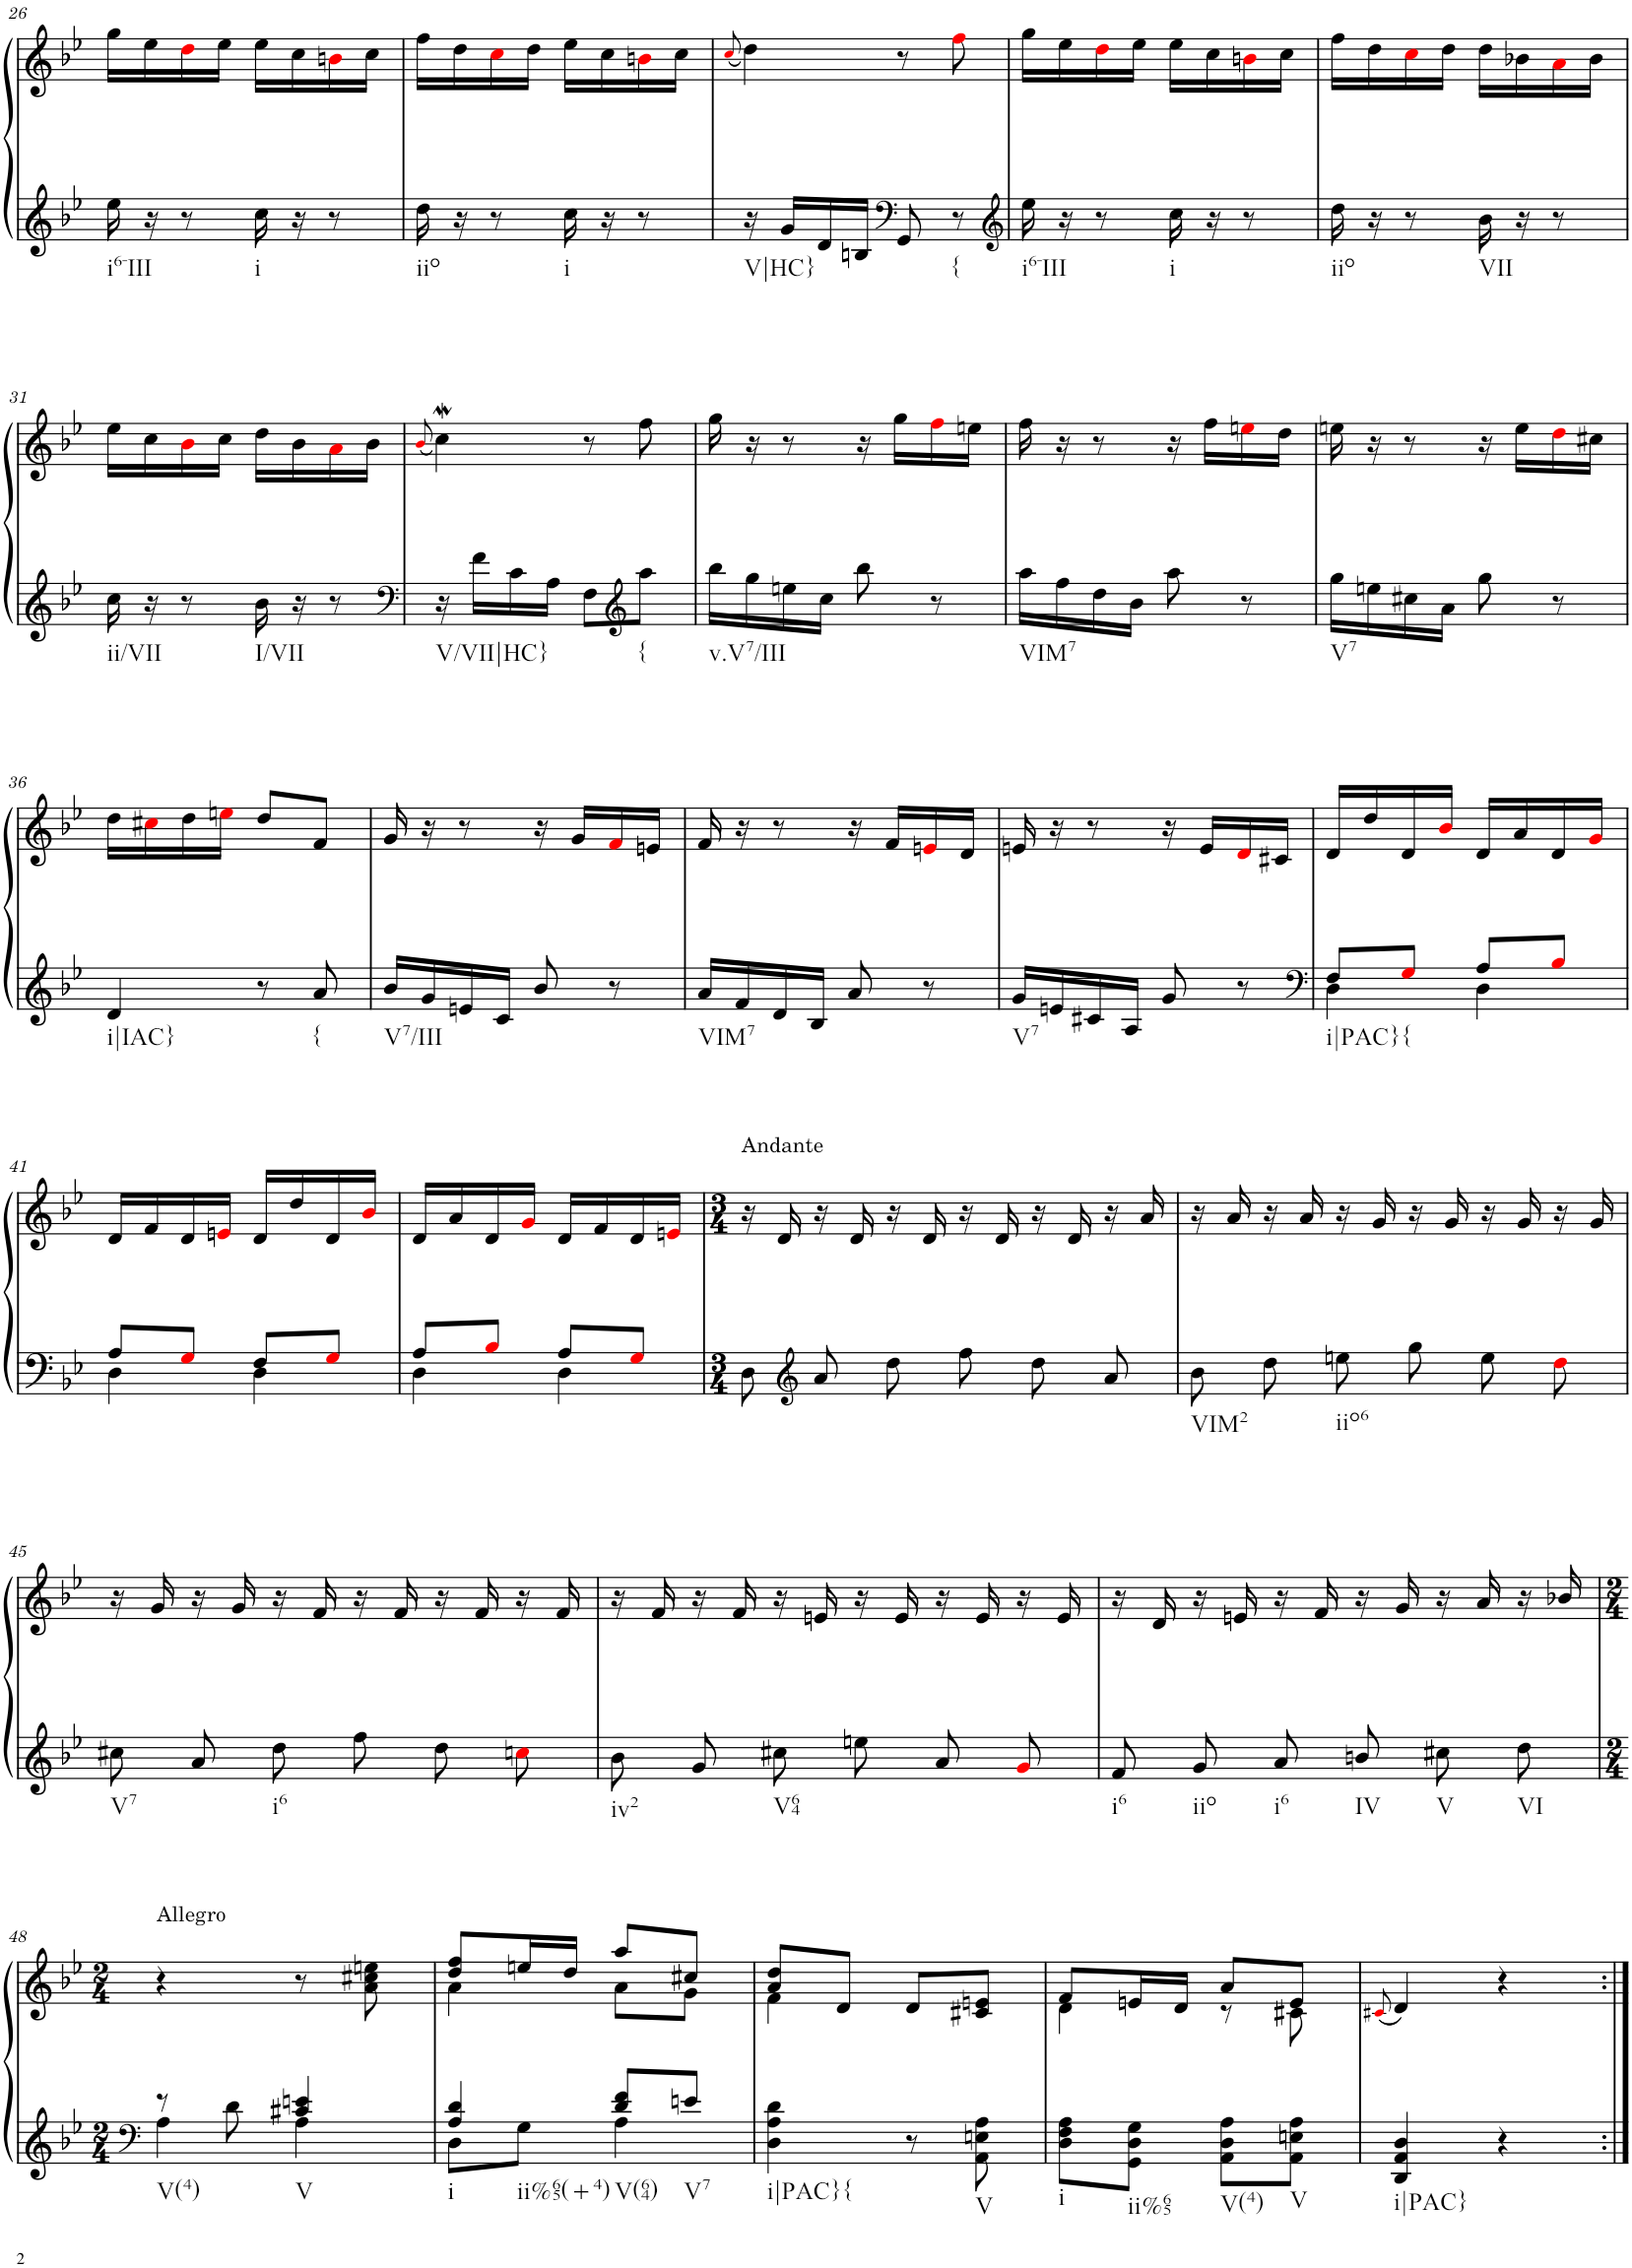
**kern	**kern
*part1	*part1
*staff2	*staff1
*I"Piano	*
*I'Pno.	*
!!LO:PB:g=z
*clefG2	*clefG2
*k[b-e-]	*k[b-e-]
*M2/4	*M2/4
=26	=26
!LO:TX:b:t=i6-III	!
16ee-\	16gg\LL
16r	16ee-\
8r	16ddi\
.	16ee-\JJ
!LO:TX:b:t=i	!
16cc\	16ee-\LL
16r	16cc\
8r	16bni\
.	16cc\JJ
=27	=27
!LO:TX:b:t=iio	!
16dd\	16ff\LL
16r	16dd\
8r	16cci\
.	16dd\JJ
!LO:TX:b:t=i	!
16cc\	16ee-\LL
16r	16cc\
8r	16bni\
.	16cc\JJ
=28	=28
.	(8qcci/
!LO:TX:b:t=V|HC}	!
16r	4dd\)
16g/LL	.
16d/	.
16Bn/JJ	.
*clefF4	*
8GG/	8r
!LO:TX:b:t={	!
8r	8ffi\
=29	=29
*clefG2	*
!LO:TX:b:t=i6-III	!
16ee-\	16gg\LL
16r	16ee-\
8r	16ddi\
.	16ee-\JJ
!LO:TX:b:t=i	!
16cc\	16ee-\LL
16r	16cc\
8r	16bni\
.	16cc\JJ
=30	=30
!LO:TX:b:t=iio	!
16dd\	16ff\LL
16r	16dd\
8r	16cci\
.	16dd\JJ
!LO:TX:b:t=VII	!
16b-\	16dd\LL
16r	16b-X\
8r	16ai\
.	16b-\JJ
!!LO:LB:g=z
=31	=31
!LO:TX:b:t=ii/VII	!
16cc\	16ee-\LL
16r	16cc\
8r	16b-i\
.	16cc\JJ
!LO:TX:b:t=I/VII	!
16b-\	16dd\LL
16r	16b-\
8r	16ai\
.	16b-\JJ
=32	=32
*clefF4	*
.	(8qb-i/
!LO:TX:b:t=V/VII|HC}	!
16r	4ccW\)
16f\LL	.
16c\	.
16A\JJ	.
8F\L	8r
*clefG2	*
!LO:TX:b:t={	!
8aa\J	8ff\
=33	=33
!LO:TX:b:t=v.V7/III	!
16bb-\LL	16gg\
16gg\	16r
16een\	8r
16cc\JJ	.
8bb-\	16r
.	16gg\LL
8r	16ffi\
.	16een\JJ
=34	=34
!LO:TX:b:t=VIM7	!
16aa\LL	16ff\
16ff\	16r
16dd\	8r
16b-\JJ	.
8aa\	16r
.	16ff\LL
8r	16eeni\
.	16dd\JJ
=35	=35
!LO:TX:b:t=V7	!
16gg\LL	16een\
16een\	16r
16cc#X\	8r
16a\JJ	.
8gg\	16r
.	16ee\LL
8r	16ddi\
.	16cc#X\JJ
!!LO:LB:g=z
=36	=36
!LO:TX:b:t=i|IAC}	!
4d/	16dd\LL
.	16cc#Xi\
.	16dd\
.	16eeni\JJ
8r	8dd/L
!LO:TX:b:t={	!
8a/	8f/J
=37	=37
!LO:TX:b:t=V7/III	!
16b-/LL	16g/
16g/	16r
16en/	8r
16c/JJ	.
8b-/	16r
.	16g/LL
8r	16fi/
.	16en/JJ
=38	=38
!LO:TX:b:t=VIM7	!
16a/LL	16f/
16f/	16r
16d/	8r
16B-/JJ	.
8a/	16r
.	16f/LL
8r	16eni/
.	16d/JJ
=39	=39
!LO:TX:b:t=V7	!
16g/LL	16en/
16en/	16r
16c#X/	8r
16A/JJ	.
8g/	16r
.	16e/LL
8r	16di/
.	16c#X/JJ
=40	=40
*clefF4	*
*^	*
!LO:TX:b:t=i|PAC}{	!	!
8F/L	4D\	16d/LL
.	.	16dd/
8Gi/J	.	16d/
.	.	16b-i/JJ
8A/L	4D\	16d/LL
.	.	16a/
8B-i/J	.	16d/
.	.	16gi/JJ
!!LO:LB:g=z
=41	=41	=41
8A/L	4D\	16d/LL
.	.	16f/
8Gi/J	.	16d/
.	.	16eni/JJ
8F/L	4D\	16d/LL
.	.	16dd/
8Gi/J	.	16d/
.	.	16b-i/JJ
=42	=42	=42
8A/L	4D\	16d/LL
.	.	16a/
8B-i/J	.	16d/
.	.	16gi/JJ
8A/L	4D\	16d/LL
.	.	16f/
8Gi/J	.	16d/
.	.	16eni/JJ
*v	*v	*
=43	=43
*M3/4	*M3/4
!	!LO:TX:a:t=Andante
8D\	16r
.	16d/
*clefG2	*
8a/	16r
.	16d/
8dd\	16r
.	16d/
8ff\	16r
.	16d/
8dd\	16r
.	16d/
8a/	16r
.	16a/
=44	=44
!LO:TX:b:t=VIM2	!
8b-\	16r
.	16a/
8dd\	16r
.	16a/
!LO:TX:b:t=iio6	!
8een\	16r
.	16g/
8gg\	16r
.	16g/
8ee\	16r
.	16g/
8ddi\	16r
.	16g/
!!LO:LB:g=z
=45	=45
!LO:TX:b:t=V7	!
8cc#X\	16r
.	16g/
8a/	16r
.	16g/
!LO:TX:b:t=i6	!
8dd\	16r
.	16f/
8ff\	16r
.	16f/
8dd\	16r
.	16f/
8ccni\	16r
.	16f/
=46	=46
!LO:TX:b:t=iv2	!
8b-\	16r
.	16f/
8g/	16r
.	16f/
!LO:TX:b:t=V64	!
8cc#X\	16r
.	16en/
8een\	16r
.	16e/
8a/	16r
.	16e/
8gi/	16r
.	16e/
=47	=47
!LO:TX:b:t=i6	!
8f/	16r
.	16d/
!LO:TX:b:t=iio	!
8g/	16r
.	16en/
!LO:TX:b:t=i6	!
8a/	16r
.	16f/
!LO:TX:b:t=IV	!
8bn/	16r
.	16g/
!LO:TX:b:t=V	!
8cc#X\	16r
.	16a/
!LO:TX:b:t=VI	!
8dd\	16r
.	16b-X/
!!LO:LB:g=z
=48	=48
*clefF4	*
*M2/4	*M2/4
*^	*
!	!	!LO:TX:a:t=Allegro
!LO:TX:b:t=V(4)	!	!
8r	4A\	4r
8d\	.	.
!LO:TX:b:t=V	!	!
4c#X/ 4en/	4A\	8r
.	.	8a\ 8cc#X\ 8een\
=49	=49	=49
*	*	*^
!LO:TX:b:t=i	!	!	!
!LO:TX:b:t=ii%65(+4)	!	!	!
4A/ 4d/	8D\L	8dd/ 8ff/L	4a\
.	8G\J	16een/L	.
.	.	16dd/JJ	.
!LO:TX:b:t=V(64)	!	!	!
8d/ 8f/L	4A\	8aa/L	8a\L
!LO:TX:b:t=V7	!	!	!
8en/J	.	8cc#X/J	8g\J
*v	*v	*	*
=50	=50	=50
!LO:TX:b:t=i|PAC}{	!	!
4D\ 4A\ 4d\	8a/ 8dd/L	4f\
.	8d/J	.
8r	8d/L	4ryy
!LO:TX:b:t=V	!	!
8AA\ 8En\ 8A\	8c#X/ 8en/J	.
=51	=51	=51
!LO:TX:b:t=i	!	!
8D\ 8F\ 8A\L	8f/L	4d\
!LO:TX:b:t=ii%65	!	!
8GG\ 8D\ 8G\J	16en/L	.
.	16d/JJ	.
!LO:TX:b:t=V(4)	!	!
8AA\ 8D\ 8A\L	8a/L	8r
!LO:TX:b:t=V	!	!
8AA\ 8En\ 8A\J	8e/J	8c#X\
*	*v	*v
=52	=52
.	(8qc#Xi/
!LO:TX:b:t=i|PAC}	!
4DD/ 4AA/ 4D/	4d/)
4r	4r
=:|!	=:|!
*-	*-
